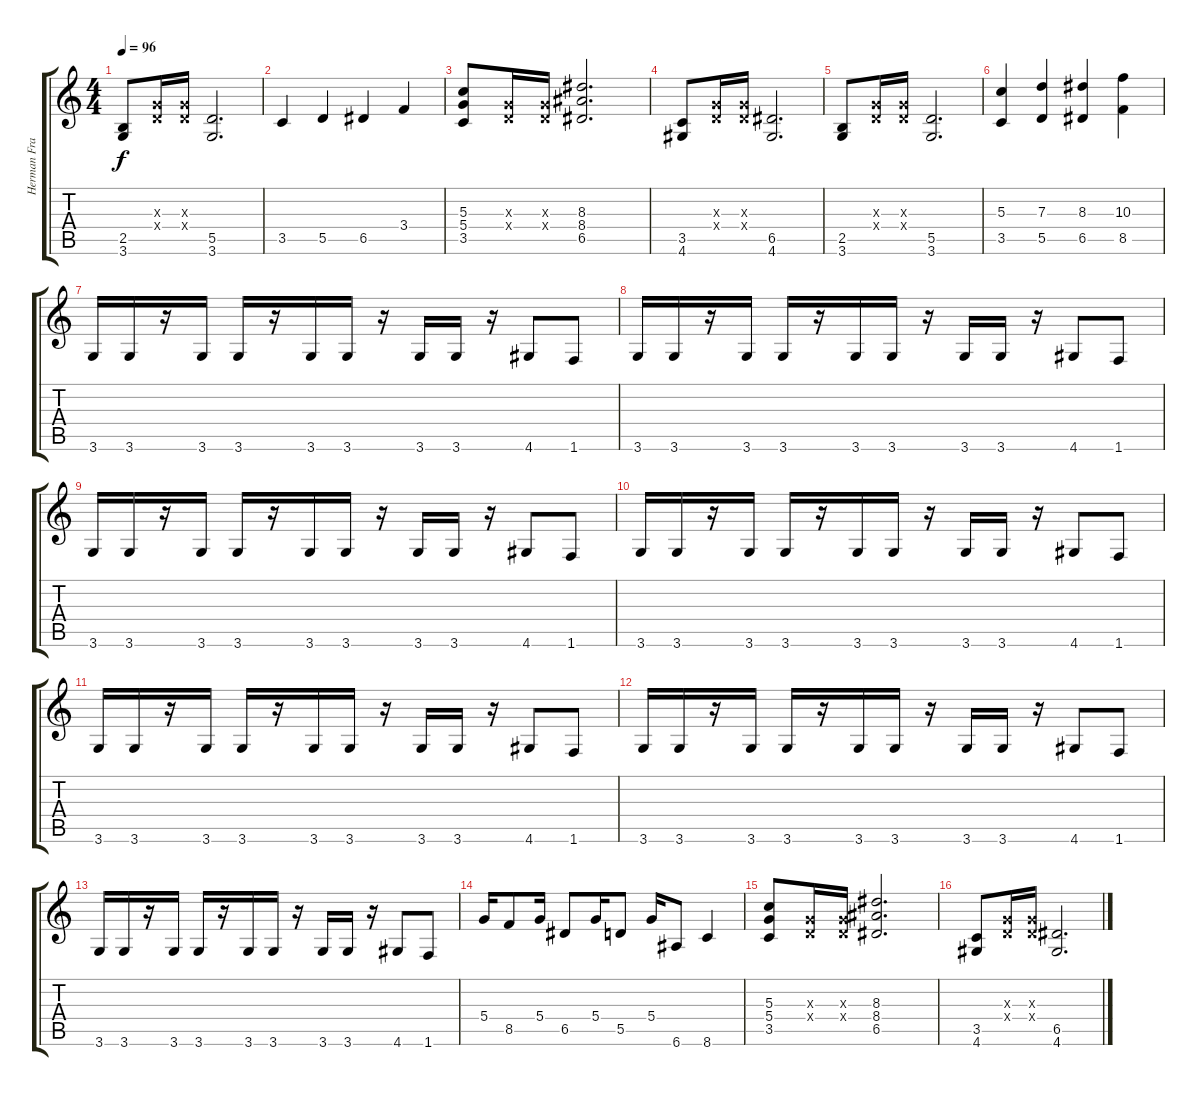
\track ("Herman Frank" "Herman Fra") {instrument distortionguitar}
\staff {score tabs}
\tuning (E4 B3 G3 D3 A2 E2) {hide}
\ts (4 4)
\tempo 96
\clef g2
\ks c
(2.5 3.6).8{dy f} (0.3{x} 0.4{x}).16 (0.3{x} 0.4{x}).16 (5.5 3.6).2{d} |
3.5.4 5.5.4 6.5.4 3.4.4 |
(5.3 5.4 3.5).8 (0.3{x} 0.4{x}).16 (0.3{x} 0.4{x}).16 (8.3 8.4 6.5).2{d} |
(3.5 4.6).8 (0.3{x} 0.4{x}).16 (0.3{x} 0.4{x}).16 (6.5 4.6).2{d} |
(2.5 3.6).8 (0.3{x} 0.4{x}).16 (0.3{x} 0.4{x}).16 (5.5 3.6).2{d} |
(5.3 3.5).4 (7.3 5.5).4 (8.3 6.5).4 (10.3 8.5).4 |
3.6.16 3.6.16 r.16 3.6.16 3.6.16 r.16 3.6.16 3.6.16 r.16 3.6.16 3.6.16 r.16 4.6.8 1.6.8 |
3.6.16 3.6.16 r.16 3.6.16 3.6.16 r.16 3.6.16 3.6.16 r.16 3.6.16 3.6.16 r.16 4.6.8 1.6.8 |
3.6.16 3.6.16 r.16 3.6.16 3.6.16 r.16 3.6.16 3.6.16 r.16 3.6.16 3.6.16 r.16 4.6.8 1.6.8 |
3.6.16 3.6.16 r.16 3.6.16 3.6.16 r.16 3.6.16 3.6.16 r.16 3.6.16 3.6.16 r.16 4.6.8 1.6.8 |
3.6.16 3.6.16 r.16 3.6.16 3.6.16 r.16 3.6.16 3.6.16 r.16 3.6.16 3.6.16 r.16 4.6.8 1.6.8 |
3.6.16 3.6.16 r.16 3.6.16 3.6.16 r.16 3.6.16 3.6.16 r.16 3.6.16 3.6.16 r.16 4.6.8 1.6.8 |
3.6.16 3.6.16 r.16 3.6.16 3.6.16 r.16 3.6.16 3.6.16 r.16 3.6.16 3.6.16 r.16 4.6.8 1.6.8 |
5.4.16 8.5.8 5.4.16 6.5.8 5.4.16 5.5.8 5.4.16 6.6.8 8.6.4 |
(5.3 5.4 3.5).8 (0.3{x} 0.4{x}).16 (0.3{x} 0.4{x}).16 (8.3 8.4 6.5).2{d} |
(3.5 4.6).8 (0.3{x} 0.4{x}).16 (0.3{x} 0.4{x}).16 (6.5 4.6).2{d}
